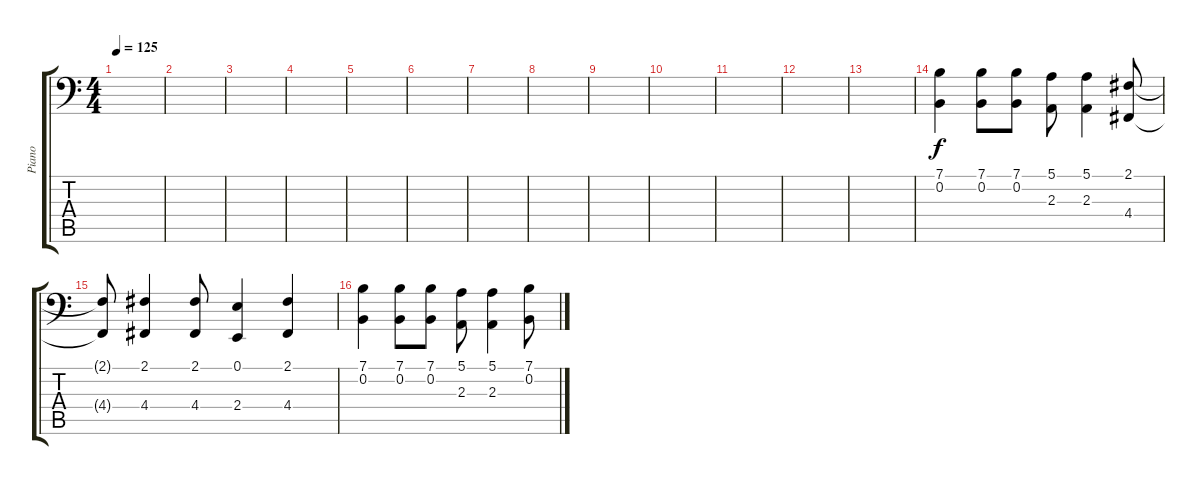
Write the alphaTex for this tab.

\track ("Piano" "Piano") {instrument acousticgrandpiano}
\staff {score tabs}
\tuning (E3 B2 G2 D2 A1 E1) {hide}
\ts (4 4)
\tempo 125
\clef f4
\ks c
|
|
|
|
|
|
|
|
|
|
|
|
|
(7.1 0.2).4 (7.1 0.2).8 (7.1 0.2).8 (5.1 2.3).8 (5.1 2.3).4 (2.1 4.4).8 |
(2.1{t} 4.4{t}).8 (2.1 4.4).4 (2.1 4.4).8 (0.1 2.4).4 (2.1 4.4).4 |
(7.1 0.2).4 (7.1 0.2).8 (7.1 0.2).8 (5.1 2.3).8 (5.1 2.3).4 (7.1 0.2).8
